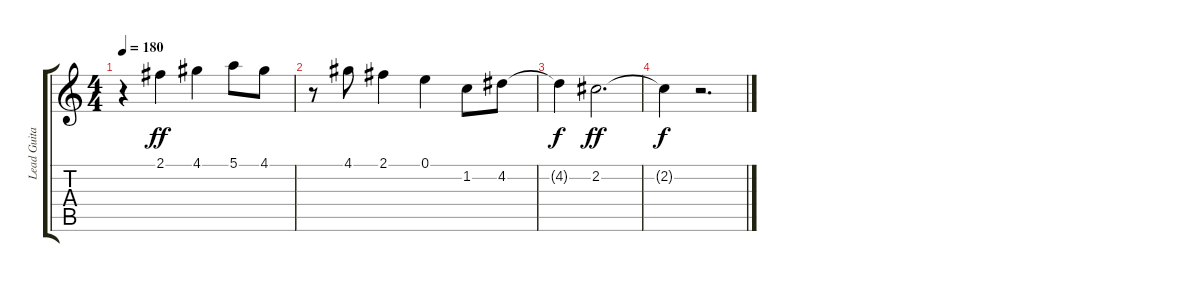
\track ("Lead Guitar" "Lead Guita") {instrument distortionguitar}
\staff {score tabs}
\tuning (E4 B3 G3 D3 A2 E2) {hide}
\ts (4 4)
\tempo 180
\clef g2
\ks c
r.4{dy ff} 2.1.4 4.1.4 5.1.8 4.1.8 |
r.8 4.1.8 2.1.4 0.1.4 1.2.8 4.2.8 |
4.2{t}.4{dy f} 2.2.2{d dy ff} |
2.2{t}.4{dy f} r.2{d}
